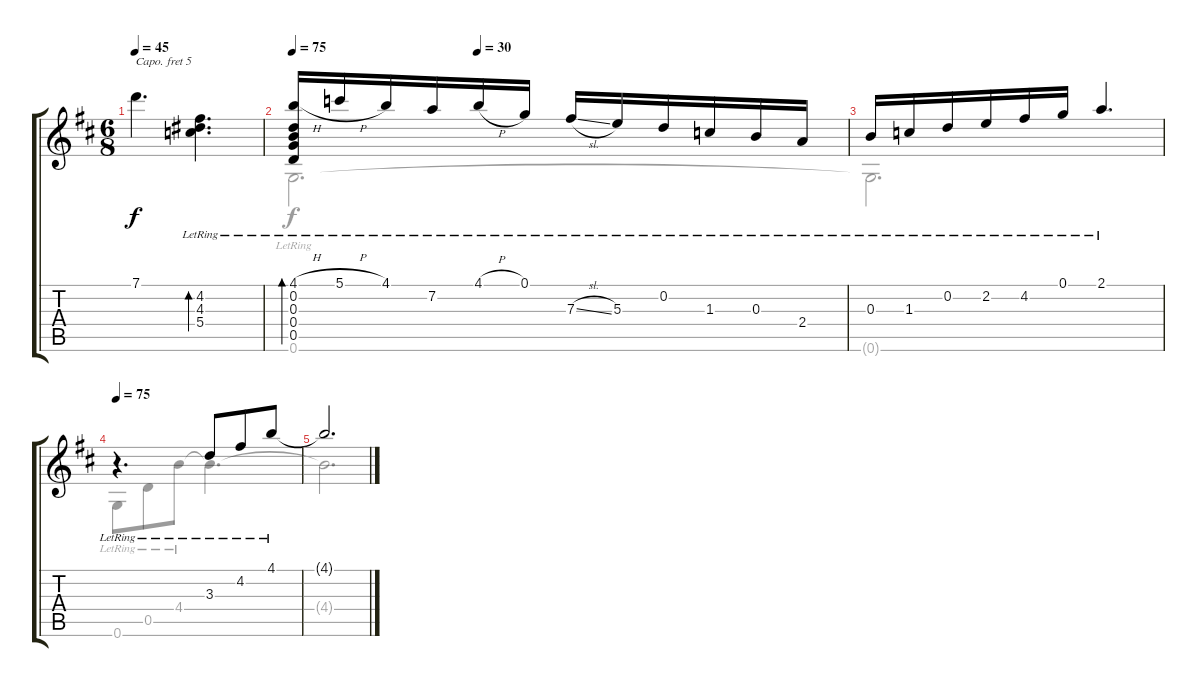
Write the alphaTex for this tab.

\track "" {instrument acousticguitarsteel}
\staff {score tabs}
\capo 5
\tuning (D4 A3 Gb3 D3 A2 D2) {hide}
\voice
\ts (6 8)
\tempo 45
\clef g2
\ks d
7.1{t}.4{d dy f} (4.2{lr} 4.3{lr} 5.4{lr}).4{d bd 240} |
\tempo 75
\tempo (30 0.3333333333333333)
(4.1{h lr} 0.2{lr} 0.3{lr} 0.4{lr} 0.5{lr}).16{bd 240} 5.1{h lr}.16 4.1{lr}.16 7.2{lr}.16 4.1{h lr}.16 0.1{lr}.16 7.3{sl lr}.16 5.3{lr}.16 0.2{lr}.16 1.3{lr}.16 0.3{lr}.16 2.4{lr}.16 |
0.3{lr}.16 1.3{lr}.16 0.2{lr}.16 2.2{lr}.16 4.2{lr}.16 0.1{lr}.16 2.1{lr}.4{d} |
\tempo 75
r.4{d} 3.3{lr}.8 4.2{lr}.8 4.1{lr}.8 |
4.1{t}.2{d}
\voice
\clef g2
\ottava regular
\simile none
\ks d
|
0.6{lr}.2{d} |
0.6{t}.2{d} |
0.6{lr}.8 0.5{lr}.8 4.4{lr}.8 4.4{t}.4{d} |
4.4{t}.2{d}
